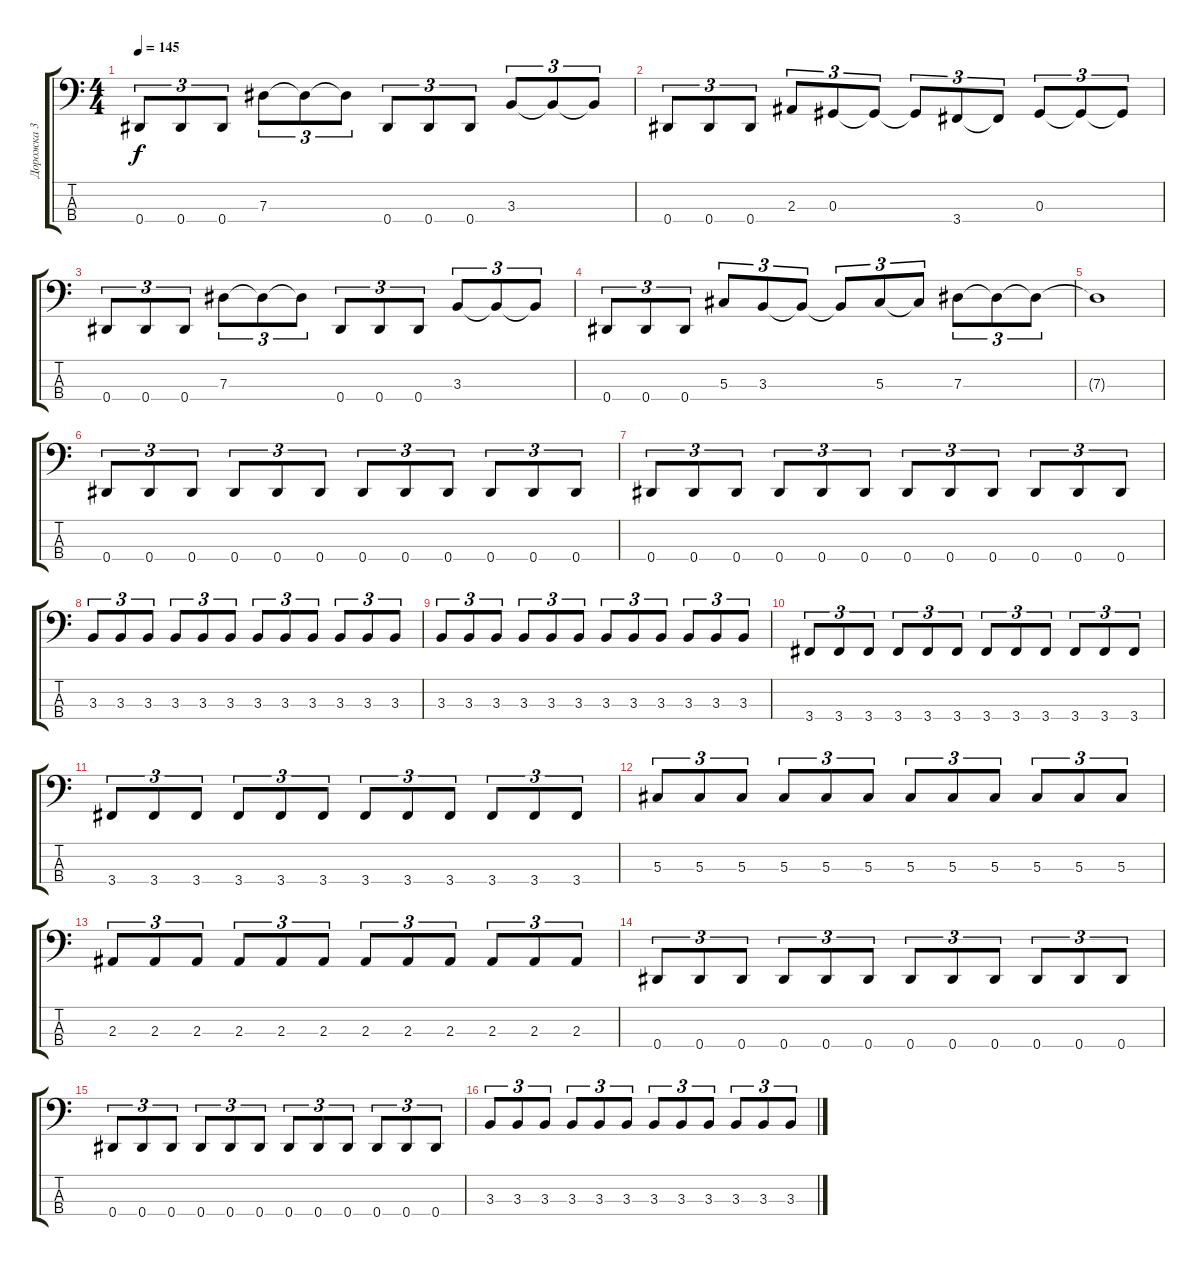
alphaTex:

\track ("Дорожка 3" "Дорожка 3") {instrument electricbassfinger}
\staff {score tabs}
\tuning (Gb2 Db2 Ab1 Eb1) {hide}
\ts (4 4)
\tempo 145
\clef f4
\ks c
0.4.8{tu (3 2) dy f} 0.4.8{tu (3 2)} 0.4.8{tu (3 2)} 7.3.8{tu (3 2)} 7.3{t}.8{tu (3 2)} 7.3{t}.8{tu (3 2)} 0.4.8{tu (3 2)} 0.4.8{tu (3 2)} 0.4.8{tu (3 2)} 3.3.8{tu (3 2)} 3.3{t}.8{tu (3 2)} 3.3{t}.8{tu (3 2)} |
0.4.8{tu (3 2)} 0.4.8{tu (3 2)} 0.4.8{tu (3 2)} 2.3.8{tu (3 2)} 0.3.8{tu (3 2)} 0.3{t}.8{tu (3 2)} 0.3{t}.8{tu (3 2)} 3.4.8{tu (3 2)} 3.4{t}.8{tu (3 2)} 0.3.8{tu (3 2)} 0.3{t}.8{tu (3 2)} 0.3{t}.8{tu (3 2)} |
0.4.8{tu (3 2)} 0.4.8{tu (3 2)} 0.4.8{tu (3 2)} 7.3.8{tu (3 2)} 7.3{t}.8{tu (3 2)} 7.3{t}.8{tu (3 2)} 0.4.8{tu (3 2)} 0.4.8{tu (3 2)} 0.4.8{tu (3 2)} 3.3.8{tu (3 2)} 3.3{t}.8{tu (3 2)} 3.3{t}.8{tu (3 2)} |
0.4.8{tu (3 2)} 0.4.8{tu (3 2)} 0.4.8{tu (3 2)} 5.3.8{tu (3 2)} 3.3.8{tu (3 2)} 3.3{t}.8{tu (3 2)} 3.3{t}.8{tu (3 2)} 5.3.8{tu (3 2)} 5.3{t}.8{tu (3 2)} 7.3.8{tu (3 2)} 7.3{t}.8{tu (3 2)} 7.3{t}.8{tu (3 2)} |
7.3{t}.1 |
0.4.8{tu (3 2)} 0.4.8{tu (3 2)} 0.4.8{tu (3 2)} 0.4.8{tu (3 2)} 0.4.8{tu (3 2)} 0.4.8{tu (3 2)} 0.4.8{tu (3 2)} 0.4.8{tu (3 2)} 0.4.8{tu (3 2)} 0.4.8{tu (3 2)} 0.4.8{tu (3 2)} 0.4.8{tu (3 2)} |
0.4.8{tu (3 2)} 0.4.8{tu (3 2)} 0.4.8{tu (3 2)} 0.4.8{tu (3 2)} 0.4.8{tu (3 2)} 0.4.8{tu (3 2)} 0.4.8{tu (3 2)} 0.4.8{tu (3 2)} 0.4.8{tu (3 2)} 0.4.8{tu (3 2)} 0.4.8{tu (3 2)} 0.4.8{tu (3 2)} |
3.3.8{tu (3 2)} 3.3.8{tu (3 2)} 3.3.8{tu (3 2)} 3.3.8{tu (3 2)} 3.3.8{tu (3 2)} 3.3.8{tu (3 2)} 3.3.8{tu (3 2)} 3.3.8{tu (3 2)} 3.3.8{tu (3 2)} 3.3.8{tu (3 2)} 3.3.8{tu (3 2)} 3.3.8{tu (3 2)} |
3.3.8{tu (3 2)} 3.3.8{tu (3 2)} 3.3.8{tu (3 2)} 3.3.8{tu (3 2)} 3.3.8{tu (3 2)} 3.3.8{tu (3 2)} 3.3.8{tu (3 2)} 3.3.8{tu (3 2)} 3.3.8{tu (3 2)} 3.3.8{tu (3 2)} 3.3.8{tu (3 2)} 3.3.8{tu (3 2)} |
3.4.8{tu (3 2)} 3.4.8{tu (3 2)} 3.4.8{tu (3 2)} 3.4.8{tu (3 2)} 3.4.8{tu (3 2)} 3.4.8{tu (3 2)} 3.4.8{tu (3 2)} 3.4.8{tu (3 2)} 3.4.8{tu (3 2)} 3.4.8{tu (3 2)} 3.4.8{tu (3 2)} 3.4.8{tu (3 2)} |
3.4.8{tu (3 2)} 3.4.8{tu (3 2)} 3.4.8{tu (3 2)} 3.4.8{tu (3 2)} 3.4.8{tu (3 2)} 3.4.8{tu (3 2)} 3.4.8{tu (3 2)} 3.4.8{tu (3 2)} 3.4.8{tu (3 2)} 3.4.8{tu (3 2)} 3.4.8{tu (3 2)} 3.4.8{tu (3 2)} |
5.3.8{tu (3 2)} 5.3.8{tu (3 2)} 5.3.8{tu (3 2)} 5.3.8{tu (3 2)} 5.3.8{tu (3 2)} 5.3.8{tu (3 2)} 5.3.8{tu (3 2)} 5.3.8{tu (3 2)} 5.3.8{tu (3 2)} 5.3.8{tu (3 2)} 5.3.8{tu (3 2)} 5.3.8{tu (3 2)} |
2.3.8{tu (3 2)} 2.3.8{tu (3 2)} 2.3.8{tu (3 2)} 2.3.8{tu (3 2)} 2.3.8{tu (3 2)} 2.3.8{tu (3 2)} 2.3.8{tu (3 2)} 2.3.8{tu (3 2)} 2.3.8{tu (3 2)} 2.3.8{tu (3 2)} 2.3.8{tu (3 2)} 2.3.8{tu (3 2)} |
0.4.8{tu (3 2)} 0.4.8{tu (3 2)} 0.4.8{tu (3 2)} 0.4.8{tu (3 2)} 0.4.8{tu (3 2)} 0.4.8{tu (3 2)} 0.4.8{tu (3 2)} 0.4.8{tu (3 2)} 0.4.8{tu (3 2)} 0.4.8{tu (3 2)} 0.4.8{tu (3 2)} 0.4.8{tu (3 2)} |
0.4.8{tu (3 2)} 0.4.8{tu (3 2)} 0.4.8{tu (3 2)} 0.4.8{tu (3 2)} 0.4.8{tu (3 2)} 0.4.8{tu (3 2)} 0.4.8{tu (3 2)} 0.4.8{tu (3 2)} 0.4.8{tu (3 2)} 0.4.8{tu (3 2)} 0.4.8{tu (3 2)} 0.4.8{tu (3 2)} |
3.3.8{tu (3 2)} 3.3.8{tu (3 2)} 3.3.8{tu (3 2)} 3.3.8{tu (3 2)} 3.3.8{tu (3 2)} 3.3.8{tu (3 2)} 3.3.8{tu (3 2)} 3.3.8{tu (3 2)} 3.3.8{tu (3 2)} 3.3.8{tu (3 2)} 3.3.8{tu (3 2)} 3.3.8{tu (3 2)}
